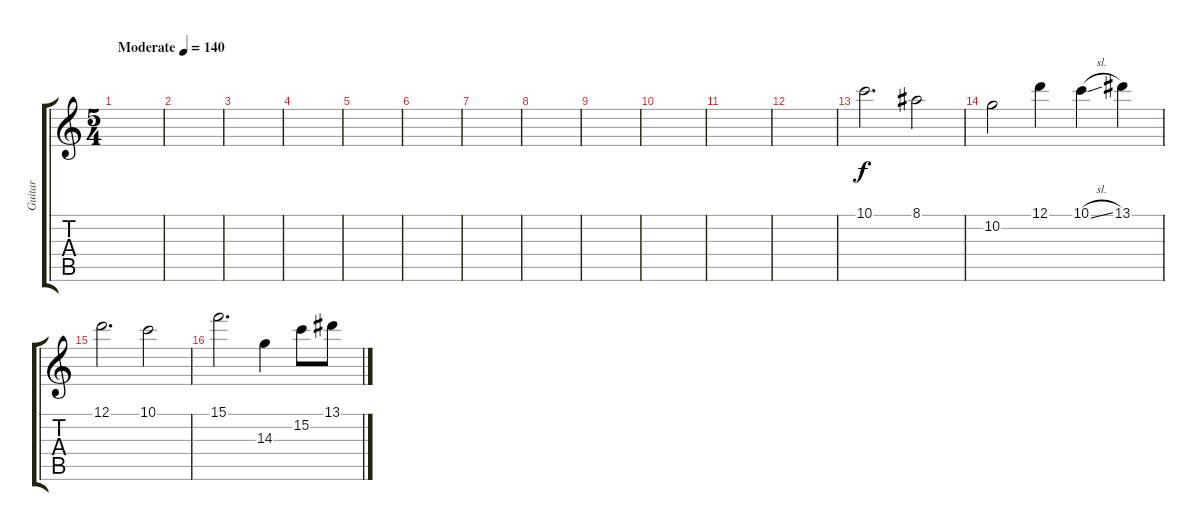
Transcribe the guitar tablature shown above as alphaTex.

\track ("Guitar" "Guitar") {instrument acousticguitarsteel}
\staff {score tabs}
\tuning (D4 A3 F3 C3 G2 C2) {hide}
\ts (5 4)
\tempo (140 "Moderate")
\clef g2
\ks c
|
|
|
|
|
|
|
|
|
|
|
|
10.1.2{d} 8.1.2 |
10.2.2 12.1.4 10.1{sl}.4 13.1.4 |
12.1.2{d} 10.1.2 |
15.1.2{d} 14.3.4 15.2.8 13.1.8
